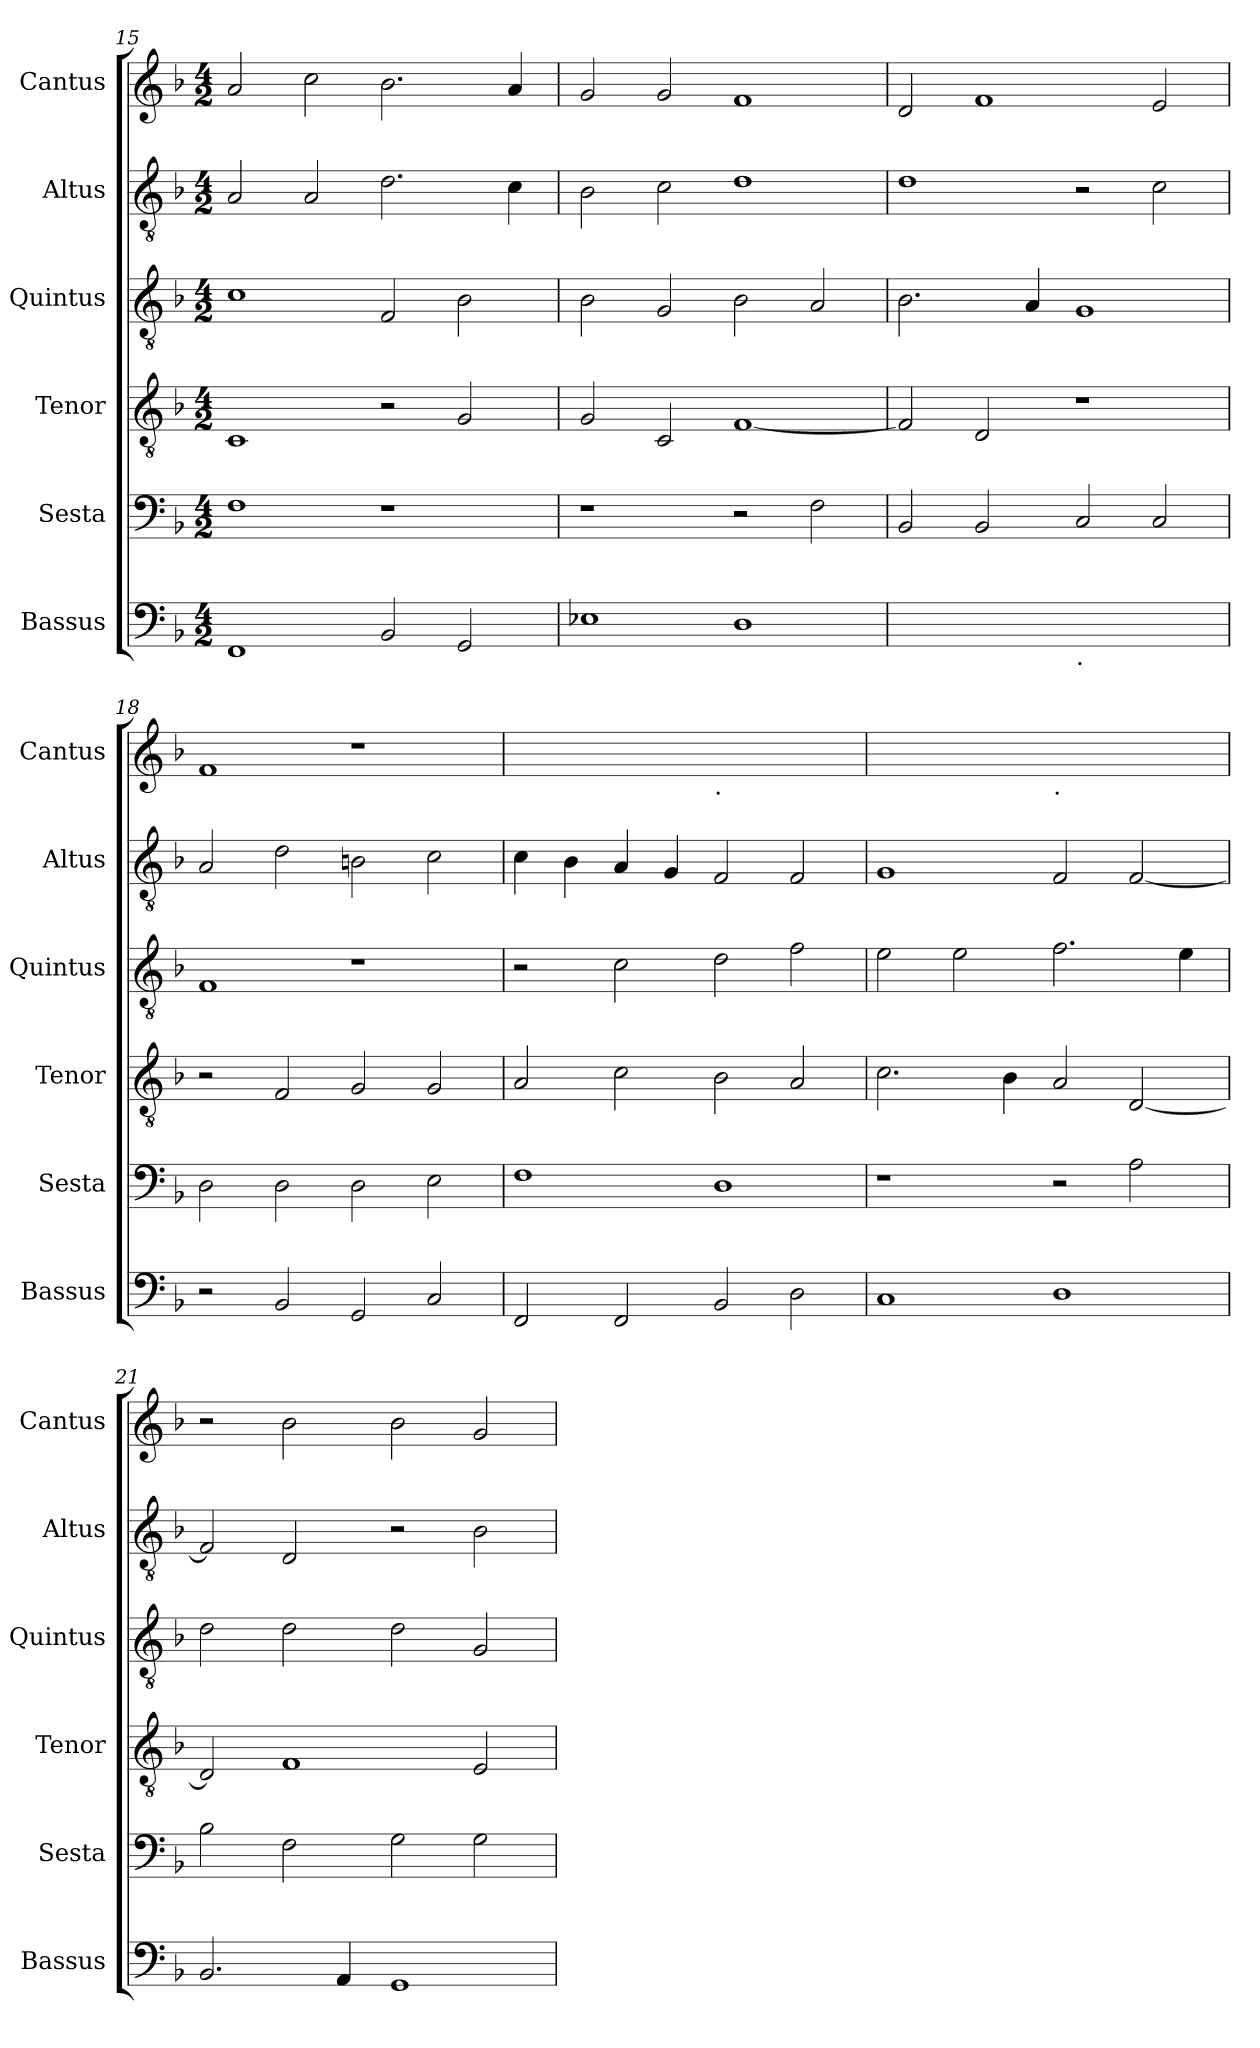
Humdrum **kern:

**kern	**kern	**kern	**kern	**kern	**kern
*part6	*part5	*part4	*part3	*part2	*part1
*staff6	*staff5	*staff4	*staff3	*staff2	*staff1
*I"Bassus	*I"Sesta	*I"Tenor	*I"Quintus	*I"Altus	*I"Cantus
*I'Bassus	*I'Sesta	*I'Tenor	*I'Quintus	*I'Altus	*I'Cantus
*clefF4	*clefF4	*clefGv2	*clefGv2	*clefGv2	*clefG2
*k[b-]	*k[b-]	*k[b-]	*k[b-]	*k[b-]	*k[b-]
*F:	*F:	*F:	*F:	*F:	*F:
*M4/2	*M4/2	*M4/2	*M4/2	*M4/2	*M4/2
=15	=15	=15	=15	=15	=15
1FF	1F	1C	1c	2A/	2a/
.	.	.	.	2A/	2cc\
2BB-/	1r	2r	2F/	2.d\	2.b-\
2GG/	.	2G/	2B-\	.	.
.	.	.	.	4c\	4a/
=16	=16	=16	=16	=16	=16
1E-X	1r	2G/	2B-\	2B-\	2g/
.	.	2C/	2G/	2c\	2g/
1D	2r	[1F	2B-\	1d	1f
.	2F\	.	2A/	.	.
=17	=17	=17	=17	=17	=17
*^	*	*	*	*	*
0ryy	1ryy	2BB-/	2F/]	2.B-\	1d	2d/
.	.	2BB-/	2D/	.	.	1f
.	.	.	.	4A/	.	.
!	!LO:TX:b:t=.	!	!	!	!	!
.	1ryy	2C/	1r	1G	2r	.
.	.	2C/	.	.	2c\	2e/
*v	*v	*	*	*	*	*
=18	=18	=18	=18	=18	=18
2r	2D\	2r	1F	2A/	1f
2BB-/	2D\	2F/	.	2d\	.
2GG/	2D\	2G/	1r	2Bn\	1r
2C/	2E\	2G/	.	2c\	.
=19	=19	=19	=19	=19	=19
*	*	*	*	*	*^
2FF/	1F	2A/	2r	4c\	0ryy	1ryy
.	.	.	.	4B-\	.	.
2FF/	.	2c\	2c\	4A/	.	.
.	.	.	.	4G/	.	.
!	!	!	!	!	!	!LO:TX:b:t=.
2BB-/	1D	2B-\	2d\	2F/	.	1ryy
2D\	.	2A/	2f\	2F/	.	.
=20	=20	=20	=20	=20	=20	=20
1C	1r	2.c\	2e\	1G	0ryy	1ryy
.	.	.	2e\	.	.	.
.	.	4B-\	.	.	.	.
!	!	!	!	!	!	!LO:TX:b:t=.
1D	2r	2A/	2.f\	2F/	.	1ryy
.	2A\	[2D/	.	[2F/	.	.
.	.	.	4e\	.	.	.
*	*	*	*	*	*v	*v
=21	=21	=21	=21	=21	=21
2.BB-/	2B-\	2D/]	2d\	2F/]	2r
.	2F\	1F	2d\	2D/	2b-\
4AA/	.	.	.	.	.
1GG	2G\	.	2d\	2r	2b-\
.	2G\	2E/	2G/	2B-\	2g/
=	=	=	=	=	=
*-	*-	*-	*-	*-	*-
